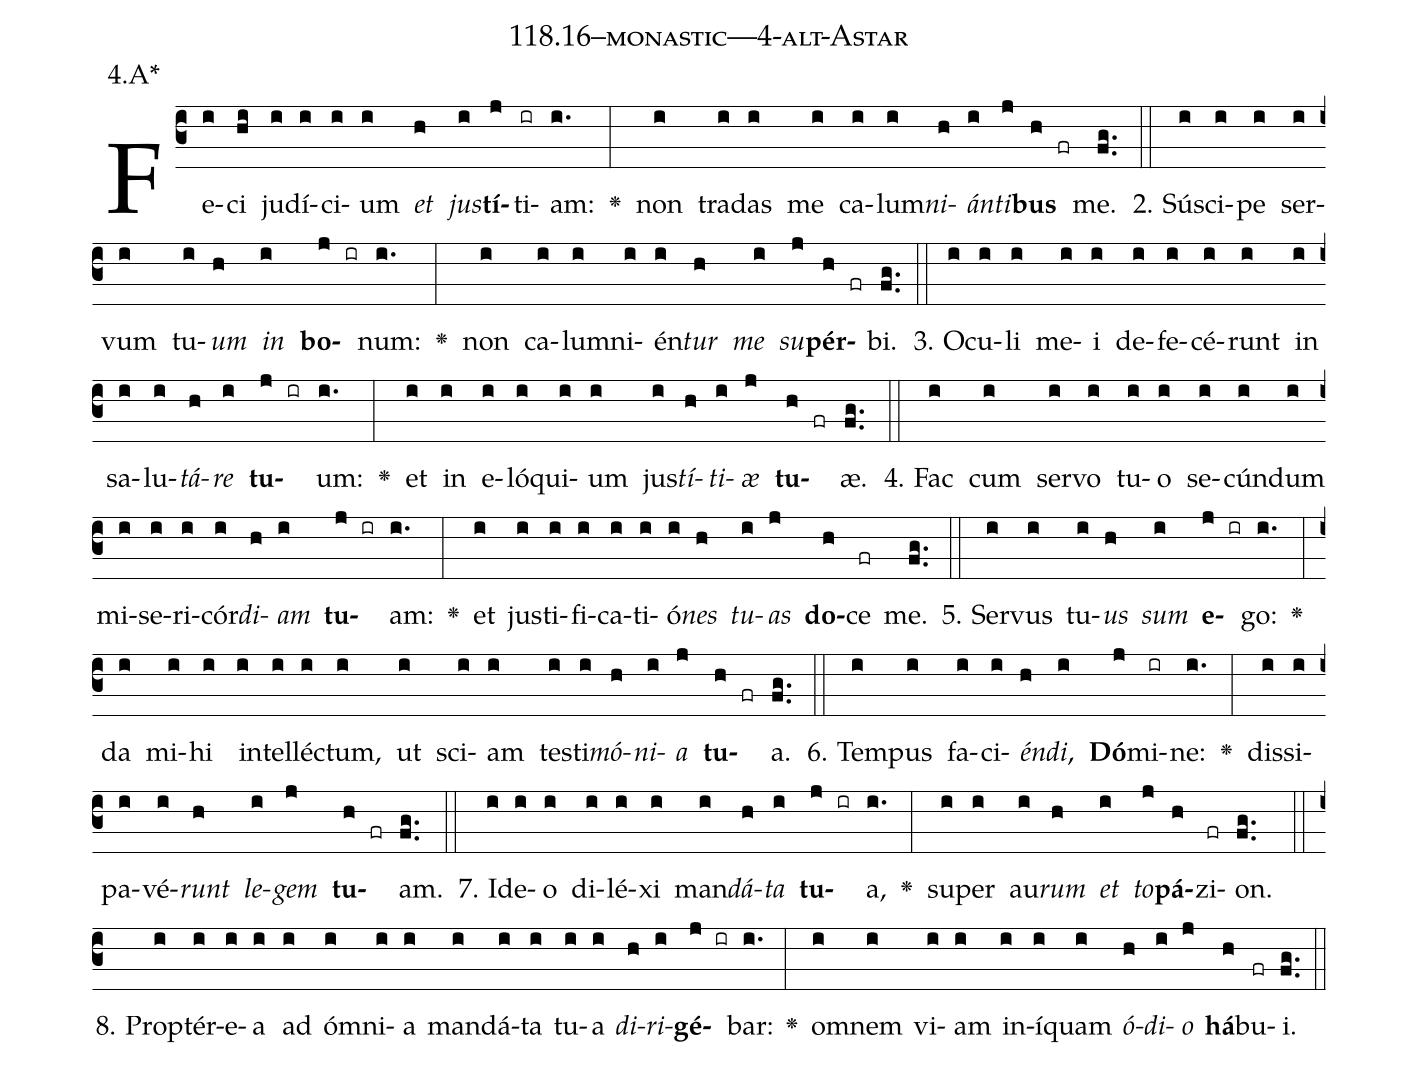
name: 118.16--monastic---4-alt-Astar;
annotation: 4.A*;
%%
(c3)Fe(i)ci(hi) ju(i)dí(i)ci(i)um(i) <i>et</i>(h) <i>jus</i>(i)<b>tí</b>(j)ti(ir)am:(i.) <v>\greheightstar</v>(:) non(i) tra(i)das(i) me(i) ca(i)lum(i)<i>ni</i>(h)<i>án</i>(i)<i>ti</i>(j)<b>bus</b>(h fr) me.(fg..) (::)
2. Sú(i)sci(i)pe(i) ser(i)vum(i) tu(i)<i>um</i>(h) <i>in</i>(i) <b>bo</b>(j ir)num:(i.) <v>\greheightstar</v>(:) non(i) ca(i)lum(i)ni(i)én(i)<i>tur</i>(h) <i>me</i>(i) <i>su</i>(j)<b>pér</b>(h fr)bi.(fg..) (::)
3. O(i)cu(i)li(i) me(i)i(i) de(i)fe(i)cé(i)runt(i) in(i) sa(i)lu(i)<i>tá</i>(h)<i>re</i>(i) <b>tu</b>(j ir)um:(i.) <v>\greheightstar</v>(:) et(i) in(i) e(i)ló(i)qui(i)um(i) jus(i)<i>tí</i>(h)<i>ti</i>(i)<i>æ</i>(j) <b>tu</b>(h fr)æ.(fg..) (::)
4. Fac(i) cum(i) ser(i)vo(i) tu(i)o(i) se(i)cún(i)dum(i) mi(i)se(i)ri(i)cór(i)<i>di</i>(h)<i>am</i>(i) <b>tu</b>(j ir)am:(i.) <v>\greheightstar</v>(:) et(i) jus(i)ti(i)fi(i)ca(i)ti(i)ó(i)<i>nes</i>(h) <i>tu</i>(i)<i>as</i>(j) <b>do</b>(h)ce(fr) me.(fg..) (::)
5. Ser(i)vus(i) tu(i)<i>us</i>(h) <i>sum</i>(i) <b>e</b>(j ir)go:(i.) <v>\greheightstar</v>(:) da(i) mi(i)hi(i) in(i)tel(i)léc(i)tum,(i) ut(i) sci(i)am(i) tes(i)ti(i)<i>mó</i>(h)<i>ni</i>(i)<i>a</i>(j) <b>tu</b>(h fr)a.(fg..) (::)
6. Tem(i)pus(i) fa(i)ci(i)<i>én</i>(h)<i>di</i>,(i) <b>Dó</b>(j)mi(ir)ne:(i.) <v>\greheightstar</v>(:) dis(i)si(i)pa(i)vé(i)<i>runt</i>(h) <i>le</i>(i)<i>gem</i>(j) <b>tu</b>(h fr)am.(fg..) (::)
7. Id(i)e(i)o(i) di(i)lé(i)xi(i) man(i)<i>dá</i>(h)<i>ta</i>(i) <b>tu</b>(j ir)a,(i.) <v>\greheightstar</v>(:) su(i)per(i) au(i)<i>rum</i>(h) <i>et</i>(i) <i>to</i>(j)<b>pá</b>(h)zi(fr)on.(fg..) (::)
8. Prop(i)tér(i)e(i)a(i) ad(i) óm(i)ni(i)a(i) man(i)dá(i)ta(i) tu(i)a(i) <i>di</i>(h)<i>ri</i>(i)<b>gé</b>(j ir)bar:(i.) <v>\greheightstar</v>(:) om(i)nem(i) vi(i)am(i) in(i)í(i)quam(i) <i>ó</i>(h)<i>di</i>(i)<i>o</i>(j) <b>há</b>(h)bu(fr)i.(fg..) (::)
